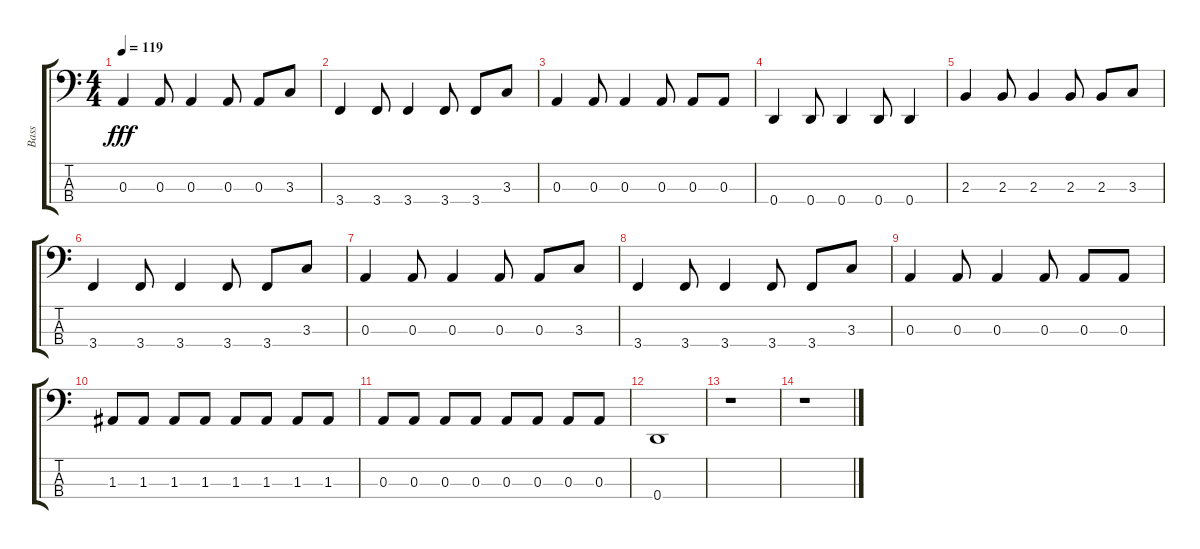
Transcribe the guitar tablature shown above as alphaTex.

\track ("Bass" "Bass") {instrument electricbasspick}
\staff {score tabs}
\tuning (G2 D2 A1 D1) {hide}
\ts (4 4)
\tempo 119
\clef f4
\ks c
0.3.4{dy fff} 0.3.8 0.3.4 0.3.8 0.3.8 3.3.8 |
3.4.4 3.4.8 3.4.4 3.4.8 3.4.8 3.3.8 |
0.3.4 0.3.8 0.3.4 0.3.8 0.3.8 0.3.8 |
0.4.4 0.4.8 0.4.4 0.4.8 0.4.4 |
2.3.4 2.3.8 2.3.4 2.3.8 2.3.8 3.3.8 |
3.4.4 3.4.8 3.4.4 3.4.8 3.4.8 3.3.8 |
0.3.4 0.3.8 0.3.4 0.3.8 0.3.8 3.3.8 |
3.4.4 3.4.8 3.4.4 3.4.8 3.4.8 3.3.8 |
0.3.4 0.3.8 0.3.4 0.3.8 0.3.8 0.3.8 |
1.3.8 1.3.8 1.3.8 1.3.8 1.3.8 1.3.8 1.3.8 1.3.8 |
0.3.8 0.3.8 0.3.8 0.3.8 0.3.8 0.3.8 0.3.8 0.3.8 |
0.4.1 |
r.1 |
r.1
